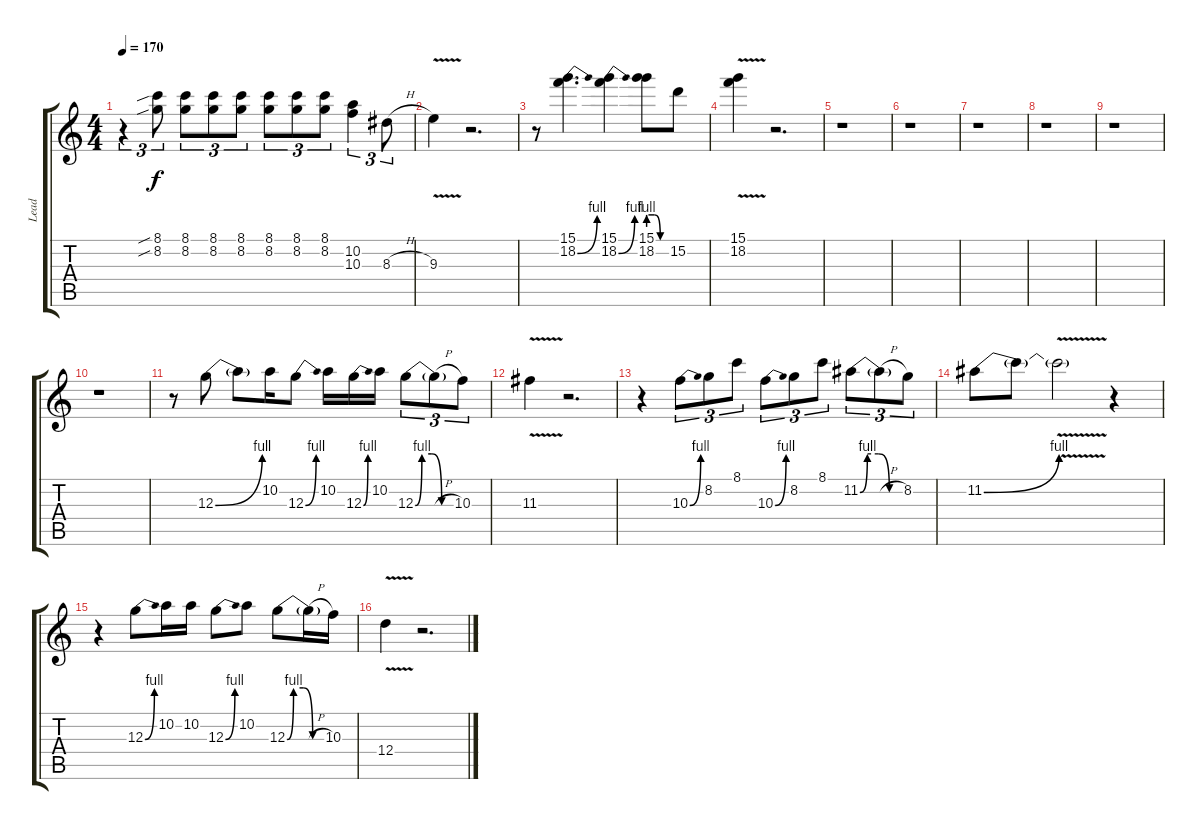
\track ("Lead" "Lead") {instrument overdrivenguitar}
\staff {score tabs}
\tuning (E4 B3 G3 D3 A2 E2) {hide}
\ts (4 4)
\tempo 170
\clef g2
\ks c
r.4{tu (3 2) dy f} (8.1{sib} 8.2{sib}).8{tu (3 2)} (8.1 8.2).8{tu (3 2)} (8.1 8.2).8{tu (3 2)} (8.1 8.2).8{tu (3 2)} (8.1 8.2).8{tu (3 2)} (8.1 8.2).8{tu (3 2)} (8.1 8.2).8{tu (3 2)} (10.2 10.3).4{tu (3 2)} 8.3{h}.8{tu (3 2)} |
9.3{v}.4 r.2{d} |
r.8 (15.1 18.2{be (bend 0 0 60 4)}).4{d} (15.1 18.2{be (bend 0 0 60 4)}).4 (15.1 18.2{be (custom 0 4 20 4 40 0 60 0)}).8 15.2.8 |
(15.1{v} 18.2{v}).4 r.2{d} |
r.1 |
r.1 |
r.1 |
r.1 |
r.1 |
r.1 |
r.8 12.3{be (bend 0 0 60 4)}.8 12.3{t}.8 10.2.16 12.3{be (bend 0 0 60 4)}.8 10.2.16 12.3{be (bend 0 0 60 4)}.16 10.2.16 12.3{be (custom 0 0 10 4 25 4 40 0 60 0)}.8{tu (3 2)} 12.3{h t}.8{tu (3 2)} 10.3.8{tu (3 2)} |
11.3{v}.4 r.2{d} |
r.4 10.3{be (bend 0 0 60 4)}.8{tu (3 2)} 8.2.8{tu (3 2)} 8.1.8{tu (3 2)} 10.3{be (bend 0 0 60 4)}.8{tu (3 2)} 8.2.8{tu (3 2)} 8.1.8{tu (3 2)} 11.2{be (custom 0 0 10 4 25 4 40 0 60 0)}.8{tu (3 2)} 11.2{h t}.8{tu (3 2)} 8.2.8{tu (3 2)} |
11.2{be (bend 0 0 60 4)}.8 11.2{t}.8 11.2{v t}.2 r.4 |
r.4 12.3{be (bend 0 0 60 4)}.8 10.2.16 10.2.16 12.3{be (bend 0 0 60 4)}.8 10.2.8 12.3{be (custom 0 0 10 4 25 4 40 0 60 0)}.8 12.3{h t}.16 10.3.16 |
12.4{v}.4 r.2{d}
